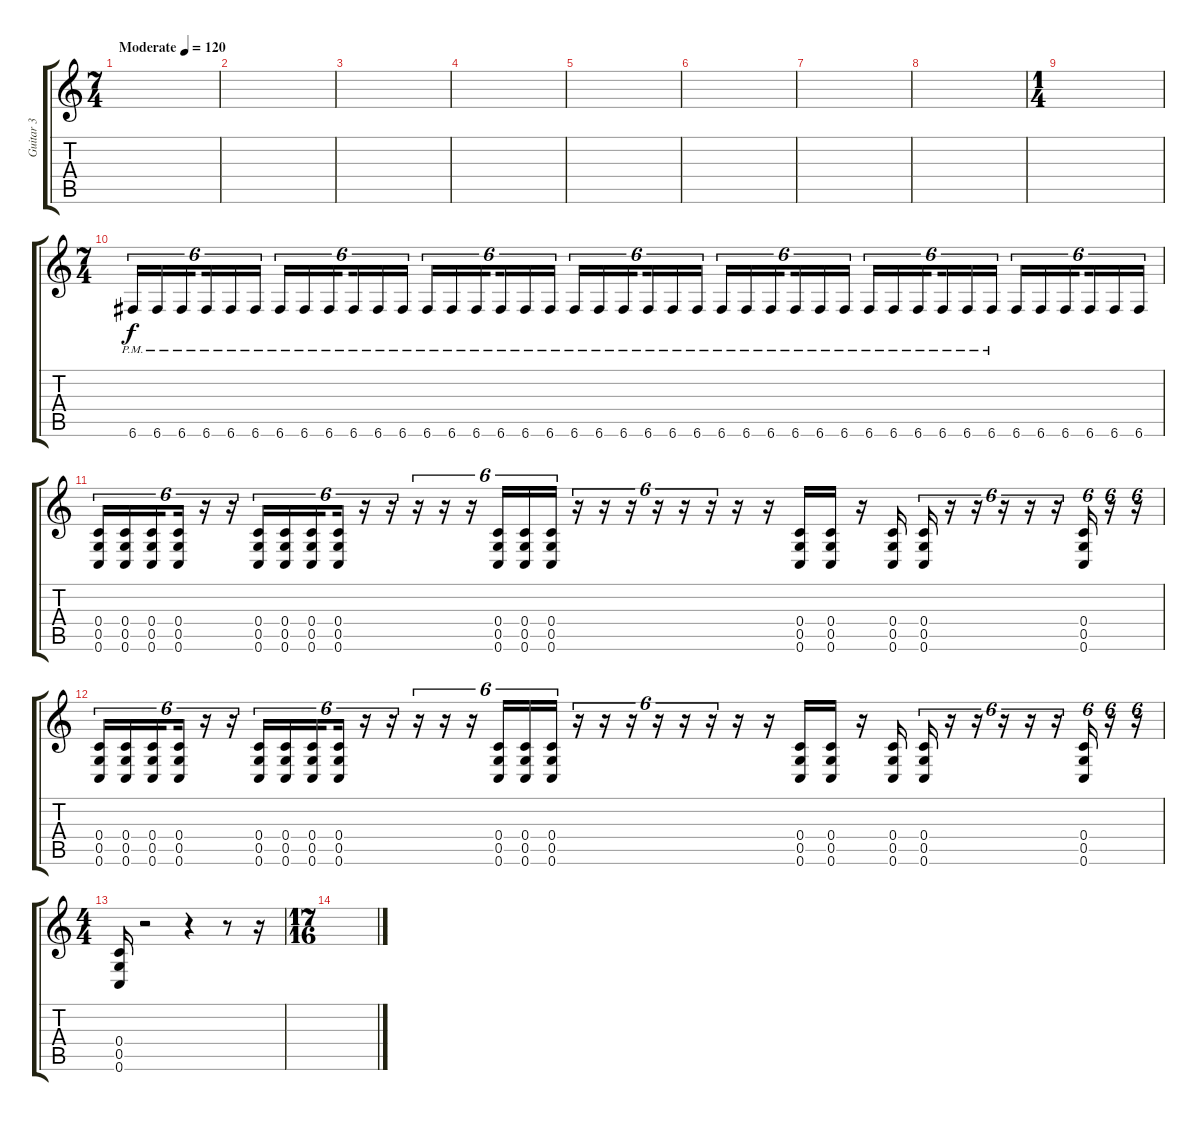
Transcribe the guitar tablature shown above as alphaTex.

\track ("Guitar 3" "Guitar 3") {instrument distortionguitar}
\staff {score tabs}
\tuning (D4 A3 F3 C3 G2 C2) {hide}
\ts (7 4)
\tempo (120 "Moderate")
\clef g2
\ks c
|
|
|
|
|
|
|
|
\ts (1 4)
|
\ts (7 4)
6.6{pm}.16{tu (6 4)} 6.6{pm}.16{tu (6 4)} 6.6{pm}.16{tu (6 4) beam splitsecondary} 6.6{pm}.16{tu (6 4)} 6.6{pm}.16{tu (6 4)} 6.6{pm}.16{tu (6 4)} 6.6{pm}.16{tu (6 4)} 6.6{pm}.16{tu (6 4)} 6.6{pm}.16{tu (6 4) beam splitsecondary} 6.6{pm}.16{tu (6 4)} 6.6{pm}.16{tu (6 4)} 6.6{pm}.16{tu (6 4)} 6.6{pm}.16{tu (6 4)} 6.6{pm}.16{tu (6 4)} 6.6{pm}.16{tu (6 4) beam splitsecondary} 6.6{pm}.16{tu (6 4)} 6.6{pm}.16{tu (6 4)} 6.6{pm}.16{tu (6 4)} 6.6{pm}.16{tu (6 4)} 6.6{pm}.16{tu (6 4)} 6.6{pm}.16{tu (6 4) beam splitsecondary} 6.6{pm}.16{tu (6 4)} 6.6{pm}.16{tu (6 4)} 6.6{pm}.16{tu (6 4)} 6.6{pm}.16{tu (6 4)} 6.6{pm}.16{tu (6 4)} 6.6{pm}.16{tu (6 4) beam splitsecondary} 6.6{pm}.16{tu (6 4)} 6.6{pm}.16{tu (6 4)} 6.6{pm}.16{tu (6 4)} 6.6{pm}.16{tu (6 4)} 6.6{pm}.16{tu (6 4)} 6.6{pm}.16{tu (6 4) beam splitsecondary} 6.6{pm}.16{tu (6 4)} 6.6{pm}.16{tu (6 4)} 6.6{pm}.16{tu (6 4)} 6.6.16{tu (6 4)} 6.6.16{tu (6 4)} 6.6.16{tu (6 4) beam splitsecondary} 6.6.16{tu (6 4)} 6.6.16{tu (6 4)} 6.6.16{tu (6 4)} |
(0.4 0.5 0.6).16{tu (6 4)} (0.4 0.5 0.6).16{tu (6 4)} (0.4 0.5 0.6).16{tu (6 4) beam splitsecondary} (0.4 0.5 0.6).16{tu (6 4)} r.16{tu (6 4)} r.16{tu (6 4)} (0.4 0.5 0.6).16{tu (6 4)} (0.4 0.5 0.6).16{tu (6 4)} (0.4 0.5 0.6).16{tu (6 4) beam splitsecondary} (0.4 0.5 0.6).16{tu (6 4)} r.16{tu (6 4)} r.16{tu (6 4)} r.16{tu (6 4)} r.16{tu (6 4)} r.16{tu (6 4)} (0.4 0.5 0.6).16{tu (6 4)} (0.4 0.5 0.6).16{tu (6 4)} (0.4 0.5 0.6).16{tu (6 4)} r.16{tu (6 4)} r.16{tu (6 4)} r.16{tu (6 4)} r.16{tu (6 4)} r.16{tu (6 4)} r.16{tu (6 4)} r.16 r.16 (0.4 0.5 0.6).16 (0.4 0.5 0.6).16 r.16 (0.4 0.5 0.6).16 (0.4 0.5 0.6).16{tu (6 4)} r.16{tu (6 4)} r.16{tu (6 4)} r.16{tu (6 4)} r.16{tu (6 4)} r.16{tu (6 4)} (0.4 0.5 0.6).16{tu (6 4)} r.16{tu (6 4)} r.16{tu (6 4)} |
(0.4 0.5 0.6).16{tu (6 4)} (0.4 0.5 0.6).16{tu (6 4)} (0.4 0.5 0.6).16{tu (6 4) beam splitsecondary} (0.4 0.5 0.6).16{tu (6 4)} r.16{tu (6 4)} r.16{tu (6 4)} (0.4 0.5 0.6).16{tu (6 4)} (0.4 0.5 0.6).16{tu (6 4)} (0.4 0.5 0.6).16{tu (6 4) beam splitsecondary} (0.4 0.5 0.6).16{tu (6 4)} r.16{tu (6 4)} r.16{tu (6 4)} r.16{tu (6 4)} r.16{tu (6 4)} r.16{tu (6 4)} (0.4 0.5 0.6).16{tu (6 4)} (0.4 0.5 0.6).16{tu (6 4)} (0.4 0.5 0.6).16{tu (6 4)} r.16{tu (6 4)} r.16{tu (6 4)} r.16{tu (6 4)} r.16{tu (6 4)} r.16{tu (6 4)} r.16{tu (6 4)} r.16 r.16 (0.4 0.5 0.6).16 (0.4 0.5 0.6).16 r.16 (0.4 0.5 0.6).16 (0.4 0.5 0.6).16{tu (6 4)} r.16{tu (6 4)} r.16{tu (6 4)} r.16{tu (6 4)} r.16{tu (6 4)} r.16{tu (6 4)} (0.4 0.5 0.6).16{tu (6 4)} r.16{tu (6 4)} r.16{tu (6 4)} |
\ts (4 4)
(0.4 0.5 0.6).16 r.2 r.4 r.8 r.16 |
\ts (17 16)
